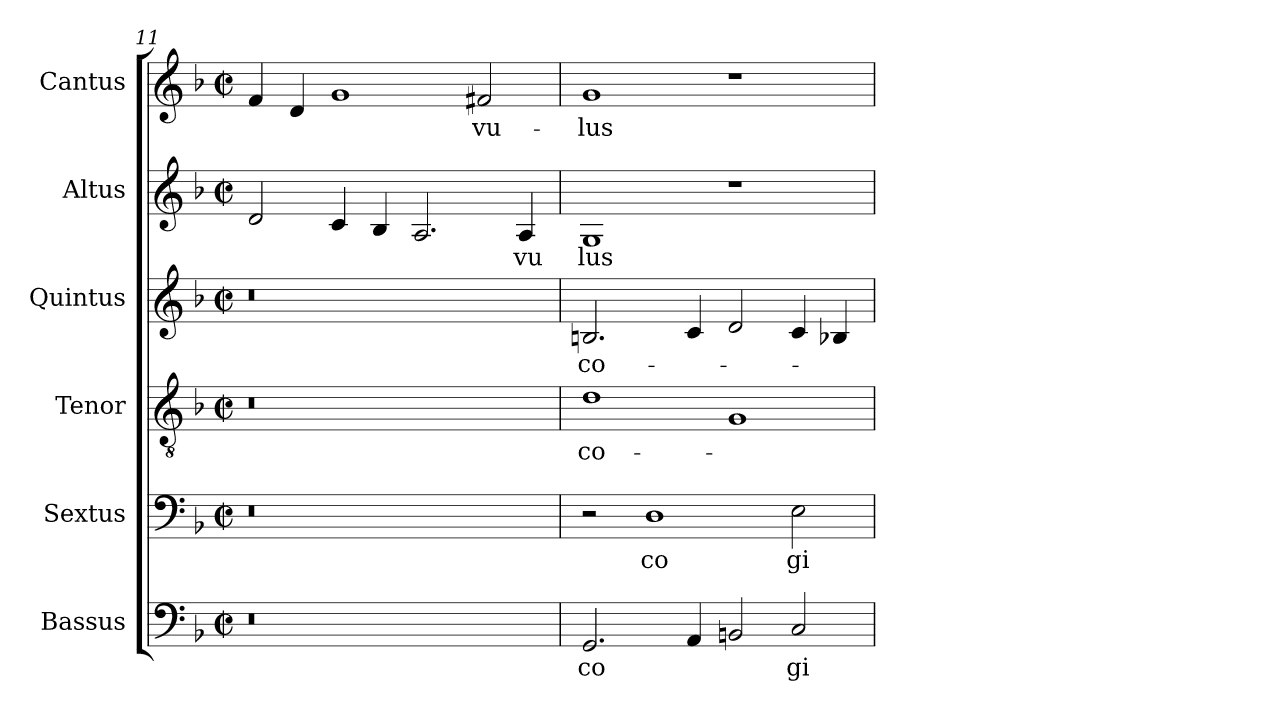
**kern	**text	**kern	**text	**kern	**text	**kern	**text	**kern	**text	**kern	**text
*part6	*part6	*part5	*part5	*part4	*part4	*part3	*part3	*part2	*part2	*part1	*part1
*staff6	*staff6	*staff5	*staff5	*staff4	*staff4	*staff3	*staff3	*staff2	*staff2	*staff1	*staff1
*I"Bassus	*	*I"Sextus	*	*I"Tenor	*	*I"Quintus	*	*I"Altus	*	*I"Cantus	*
*clefF4	*	*clefF4	*	*clefGv2	*	*clefG2	*	*clefG2	*	*clefG2	*
*k[b-]	*	*k[b-]	*	*k[b-]	*	*k[b-]	*	*k[b-]	*	*k[b-]	*
*F:	*	*F:	*	*F:	*	*F:	*	*F:	*	*F:	*
*M2/2	*	*M2/2	*	*M2/2	*	*M2/2	*	*M2/2	*	*M2/2	*
*met(c|)	*	*met(c|)	*	*met(c|)	*	*met(c|)	*	*met(c|)	*	*met(c|)	*
=11	=11	=11	=11	=11	=11	=11	=11	=11	=11	=11	=11
0r	.	0r	.	0r	.	0r	.	2d/	.	4f/	.
.	.	.	.	.	.	.	.	.	.	4d/	.
.	.	.	.	.	.	.	.	4c/	.	1g	.
.	.	.	.	.	.	.	.	4B-/	.	.	.
.	.	.	.	.	.	.	.	2.A/	.	.	.
!	!	!	!	!	!	!	!	!	!	!	!LO:LY:b:cj
.	.	.	.	.	.	.	.	.	.	2f#/	-vu-
!	!	!	!	!	!	!	!	!	!LO:LY:b:cj	!	!
.	.	.	.	.	.	.	.	4A/	vu	.	.
!!LO:LB:g=z
=12	=12	=12	=12	=12	=12	=12	=12	=12	=12	=12	=12
!	!LO:LY:b:cj	!	!	!	!LO:LY:b:cj	!	!LO:LY:b:cj	!	!LO:LY:b:cj	!	!LO:LY:b:cj
2.GG/	co	2r	.	1d	co-	2.Bn/	co-	1G	lus	1g	-lus
!	!	!	!LO:LY:b:cj	!	!	!	!	!	!	!	!
.	.	1D	co	.	.	.	.	.	.	.	.
4AA/	.	.	.	.	.	4c/	.	.	.	.	.
2BBn/	.	.	.	1G	.	2d/	.	1r	.	1r	.
!	!LO:LY:b:cj	!	!LO:LY:b:cj	!	!	!	!	!	!	!	!
2C/	gi	2E\	gi	.	.	4c/	.	.	.	.	.
.	.	.	.	.	.	4B-X/	.	.	.	.	.
=	=	=	=	=	=	=	=	=	=	=	=
*-	*-	*-	*-	*-	*-	*-	*-	*-	*-	*-	*-
